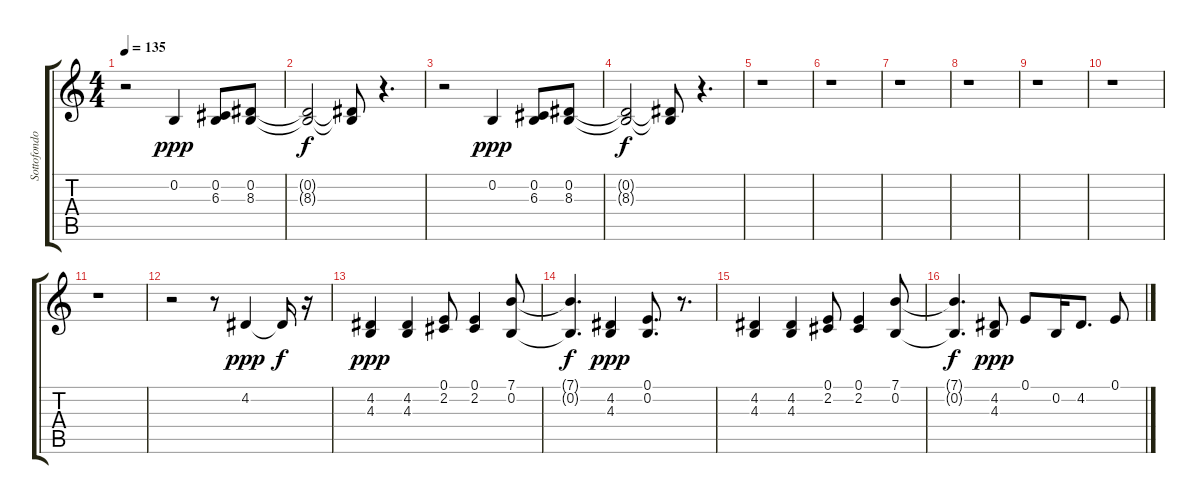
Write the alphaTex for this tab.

\track ("Sottofondo1" "Sottofondo") {instrument choiraahs}
\staff {score tabs}
\tuning (E4 B3 G3 D3 A2 E2) {hide}
\ts (4 4)
\tempo 135
\clef g2
\ks c
r.2{dy f} 0.2.4{dy ppp} (0.2 6.3).8 (0.2 8.3).8 |
(0.2{t} 8.3{t}).2{dy f} (0.2{t} 8.3{t}).8 r.4{d} |
r.2 0.2.4{dy ppp} (0.2 6.3).8 (0.2 8.3).8 |
(0.2{t} 8.3{t}).2{dy f} (0.2{t} 8.3{t}).8 r.4{d} |
r.1 |
r.1 |
r.1 |
r.1 |
r.1 |
r.1 |
r.1 |
r.2 r.8 4.2.4{dy ppp} 4.2{t}.16{dy f} r.16 |
(4.2 4.3).4{dy ppp} (4.2 4.3).4 (0.1 2.2).8 (0.1 2.2).4 (7.1 0.2).8 |
(7.1{t} 0.2{t}).4{d dy f} (4.2 4.3).4{dy ppp} (0.1 0.2).8{d} r.8{d} |
(4.2 4.3).4 (4.2 4.3).4 (0.1 2.2).8 (0.1 2.2).4 (7.1 0.2).8 |
(7.1{t} 0.2{t}).4{d dy f} (4.2 4.3).8{dy ppp} 0.1.8 0.2.16 4.2.8{d} 0.1.8
